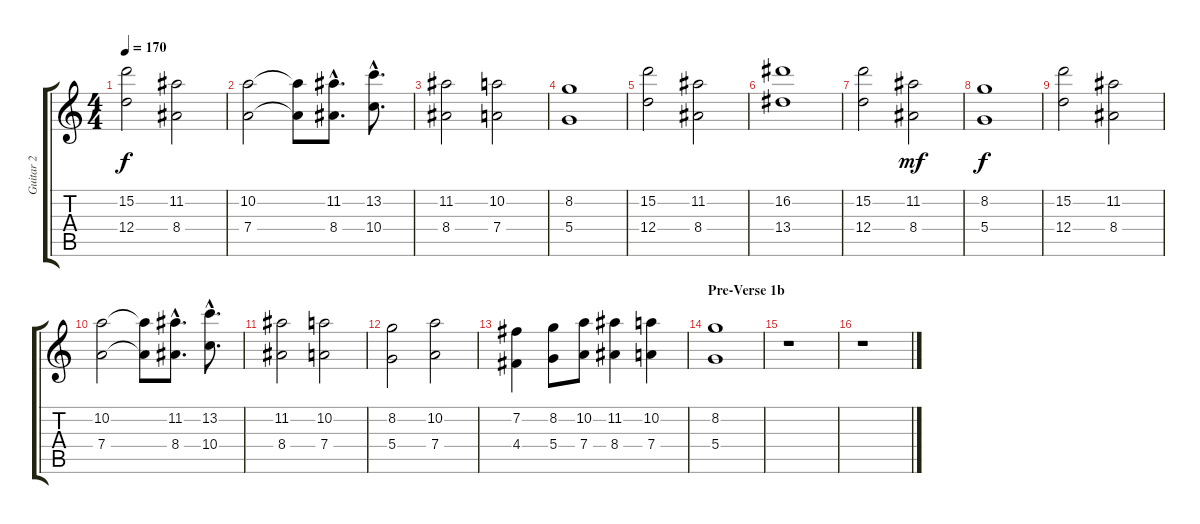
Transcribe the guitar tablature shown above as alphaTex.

\track ("Guitar 2" "Guitar 2") {instrument distortionguitar}
\staff {score tabs}
\tuning (E4 B3 G3 D3 A2 E2) {hide}
\ts (4 4)
\tempo 170
\clef g2
\ks c
(15.2 12.4).2{dy f} (11.2 8.4).2 |
(10.2 7.4).2 (10.2{t} 7.4{t}).8 (11.2{hac} 8.4{hac}).8{d} (13.2{hac} 10.4{hac}).8{d} |
(11.2 8.4).2 (10.2 7.4).2 |
(8.2 5.4).1 |
(15.2 12.4).2 (11.2 8.4).2 |
(16.2 13.4).1 |
(15.2 12.4).2 (11.2 8.4).2{dy mf} |
(8.2 5.4).1{dy f} |
(15.2 12.4).2 (11.2 8.4).2 |
(10.2 7.4).2 (10.2{t} 7.4{t}).8 (11.2{hac} 8.4{hac}).8{d} (13.2{hac} 10.4{hac}).8{d} |
(11.2 8.4).2 (10.2 7.4).2 |
(8.2 5.4).2 (10.2 7.4).2 |
(7.2 4.4).4 (8.2 5.4).8 (10.2 7.4).8 (11.2 8.4).4 (10.2 7.4).4 |
\section ("" "Pre-Verse 1b")
(8.2 5.4).1{volume 2} |
r.1 |
r.1{volume 13}
